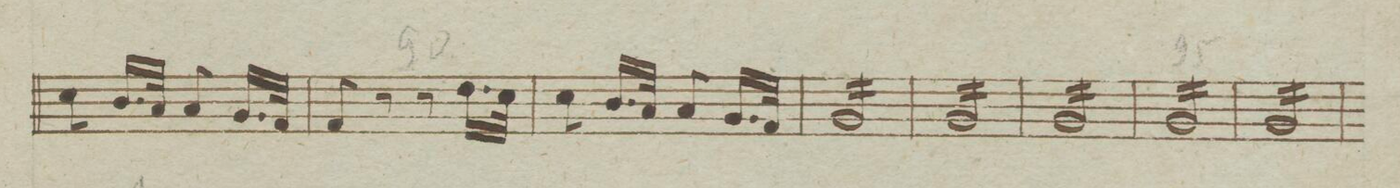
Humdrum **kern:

**kern	**dynam
*I"Violon e Violoncello	*
*clefF4	*
*k[b-e-]	*
*M2/4	*
8E-\	.
16.D/LL	.
32C/JJk	.
8C/	.
16.BB-/LL	.
32AA/JJk	.
=88	=88
8AA/	.
8r	.
8r	.
16.F\LL	.
32E-\JJk	.
=89	=89
8E-\	.
16.D/LL	.
32C/JJk	.
8C/	.
16.BB-/LL	.
32AA/JJk	.
=90	=90
16BB-/LL	.
16BB-/	.
16BB-/	.
16BB-/	.
16BB-/	.
16BB-/	.
16BB-/	.
16BB-/JJ	.
=91	=91
16BB-/LL	.
16BB-/	.
16BB-/	.
16BB-/	.
16BB-/	.
16BB-/	.
16BB-/	.
16BB-/JJ	.
=92	=92
16BB-/LL	.
16BB-/	.
16BB-/	.
16BB-/	.
16BB-/	.
16BB-/	.
16BB-/	.
16BB-/JJ	.
=93	=93
16BB-/LL	.
16BB-/	.
16BB-/	.
16BB-/	.
16BB-/	.
16BB-/	.
16BB-/	.
16BB-/JJ	.
=94	=94
16BB-/LL	.
16BB-/	.
16BB-/	.
16BB-/	.
16BB-/	.
16BB-/	.
16BB-/	.
16BB-/JJ	.
=95	=95
*-	*-
